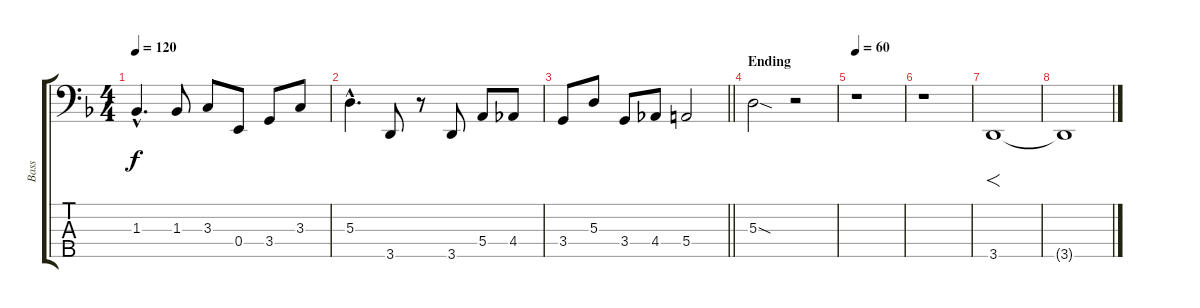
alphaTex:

\track ("Bass" "Bass") {instrument electricbassfinger}
\staff {score tabs}
\tuning (G2 D2 A1 E1 B0) {hide}
\ts (4 4)
\tempo 120
\clef f4
\ks dminor
1.3{hac}.4{d dy f} 1.3.8 3.3.8 0.4.8 3.4.8 3.3.8 |
5.3{hac}.4{d} 3.5.8 r.8 3.5.8 5.4.8 4.4.8 |
\barLineRight lightlight
3.4.8 5.3.8 3.4.8 4.4.8 5.4.2 |
\section ("" "Ending")
5.3{sod}.2 r.2 |
\tempo 60
r.1 |
r.1 |
3.5.1{f} |
3.5{t}.1
